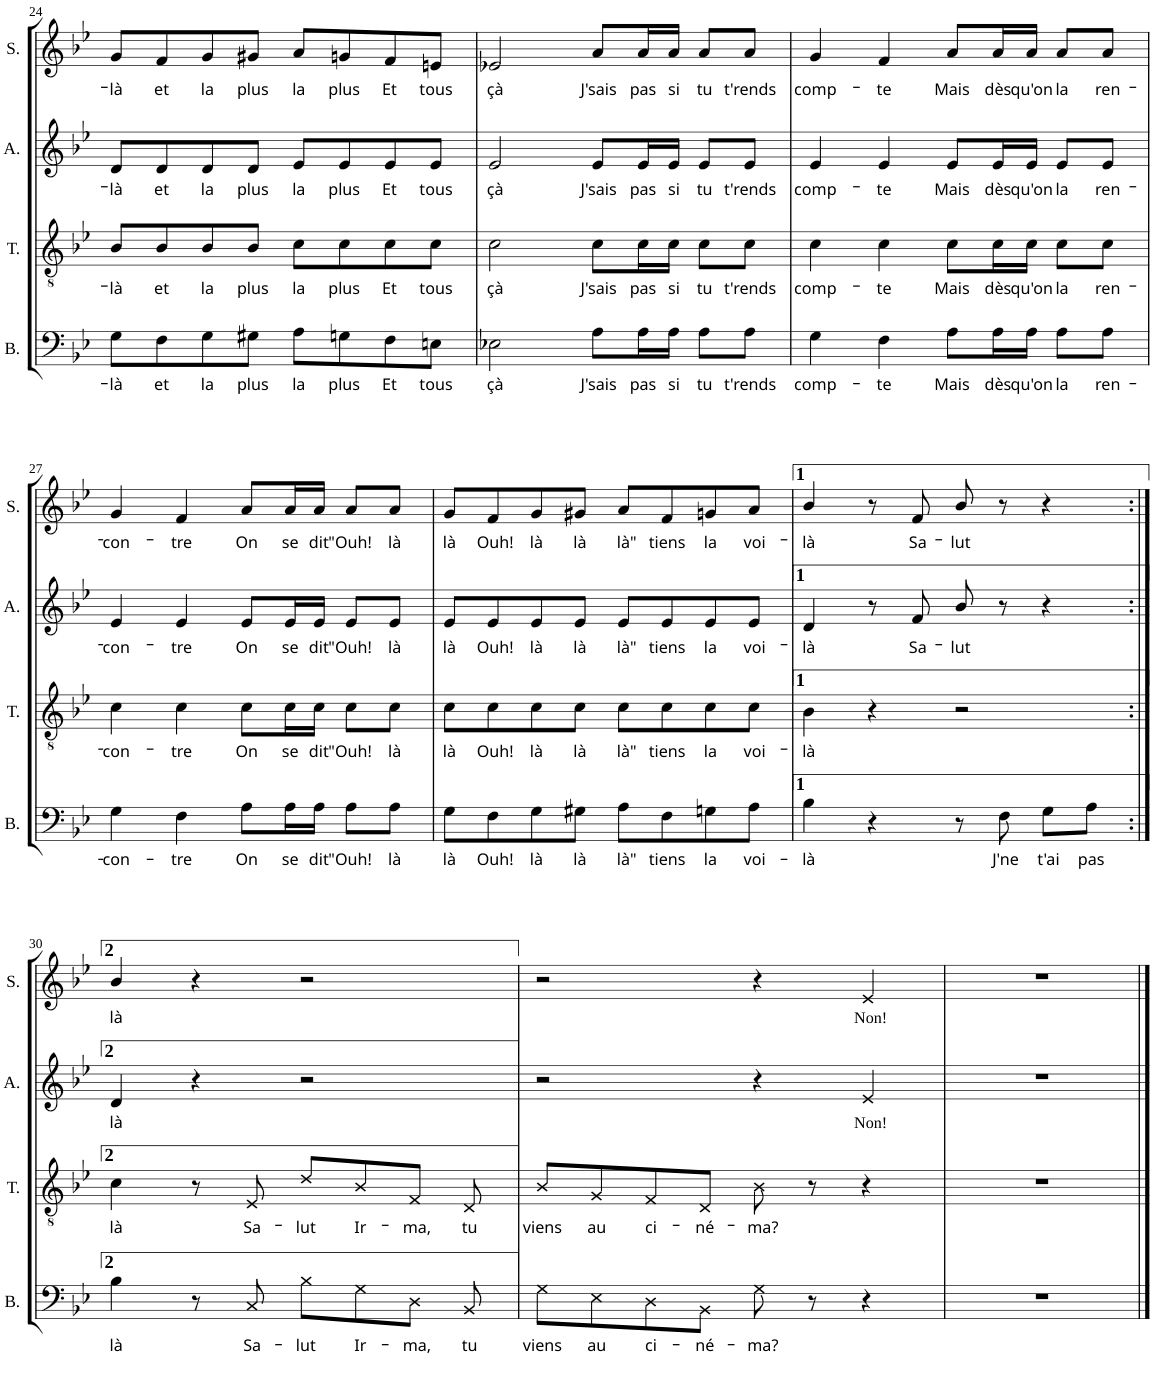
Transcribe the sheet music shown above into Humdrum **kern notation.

**kern	**text	**kern	**text	**kern	**text	**kern	**text
*part4	*part4	*part3	*part3	*part2	*part2	*part1	*part1
*staff4	*staff4	*staff3	*staff3	*staff2	*staff2	*staff1	*staff1
*I"Bass	*	*I"Ténor	*	*I"Alto	*	*I"Soprano	*
*I'B.	*	*I'T.	*	*I'A.	*	*I'S.	*
!!LO:PB:g=z
*clefF4	*	*clefGv2	*	*clefG2	*	*clefG2	*
*k[b-e-]	*	*k[b-e-]	*	*k[b-e-]	*	*k[b-e-]	*
*B-:	*	*B-:	*	*B-:	*	*B-:	*
*M4/4	*	*M4/4	*	*M4/4	*	*M4/4	*
=24	=24	=24	=24	=24	=24	=24	=24
!	!LO:LY:b	!	!LO:LY:b	!	!LO:LY:b	!	!LO:LY:b
8G\L	-là	8B-/L	-là	8d/L	-là	8g/L	-là
!	!LO:LY:b	!	!LO:LY:b	!	!LO:LY:b	!	!LO:LY:b
8F\	et	8B-/	et	8d/	et	8f/	et
!	!LO:LY:b	!	!LO:LY:b	!	!LO:LY:b	!	!LO:LY:b
8G\	la	8B-/	la	8d/	la	8g/	la
!	!LO:LY:b	!	!LO:LY:b	!	!LO:LY:b	!	!LO:LY:b
8G#X\J	plus	8B-/J	plus	8d/J	plus	8g#X/J	plus
!	!LO:LY:b	!	!LO:LY:b	!	!LO:LY:b	!	!LO:LY:b
8A\L	la	8c\L	la	8e-/L	la	8a/L	la
!	!LO:LY:b	!	!LO:LY:b	!	!LO:LY:b	!	!LO:LY:b
8Gn\	plus	8c\	plus	8e-/	plus	8gn/	plus
!	!LO:LY:b	!	!LO:LY:b	!	!LO:LY:b	!	!LO:LY:b
8F\	Et	8c\	Et	8e-/	Et	8f/	Et
!	!LO:LY:b	!	!LO:LY:b	!	!LO:LY:b	!	!LO:LY:b
8En\J	tous	8c\J	tous	8e-/J	tous	8en/J	tous
=25	=25	=25	=25	=25	=25	=25	=25
!	!LO:LY:b	!	!LO:LY:b	!	!LO:LY:b	!	!LO:LY:b
2E-X\	çà	2c\	çà	2e-/	çà	2e-X/	çà
!	!LO:LY:b	!	!LO:LY:b	!	!LO:LY:b	!	!LO:LY:b
8A\L	J'sais	8c\L	J'sais	8e-/L	J'sais	8a/L	J'sais
!	!LO:LY:b	!	!LO:LY:b	!	!LO:LY:b	!	!LO:LY:b
16A\L	pas	16c\L	pas	16e-/L	pas	16a/L	pas
!	!LO:LY:b	!	!LO:LY:b	!	!LO:LY:b	!	!LO:LY:b
16A\JJ	si	16c\JJ	si	16e-/JJ	si	16a/JJ	si
!	!LO:LY:b	!	!LO:LY:b	!	!LO:LY:b	!	!LO:LY:b
8A\L	tu	8c\L	tu	8e-/L	tu	8a/L	tu
!	!LO:LY:b	!	!LO:LY:b	!	!LO:LY:b	!	!LO:LY:b
8A\J	t'rends	8c\J	t'rends	8e-/J	t'rends	8a/J	t'rends
=26	=26	=26	=26	=26	=26	=26	=26
!	!LO:LY:b	!	!LO:LY:b	!	!LO:LY:b	!	!LO:LY:b
4G\	comp-	4c\	comp-	4e-/	comp-	4g/	comp-
!	!LO:LY:b	!	!LO:LY:b	!	!LO:LY:b	!	!LO:LY:b
4F\	-te	4c\	-te	4e-/	-te	4f/	-te
!	!LO:LY:b	!	!LO:LY:b	!	!LO:LY:b	!	!LO:LY:b
8A\L	Mais	8c\L	Mais	8e-/L	Mais	8a/L	Mais
!	!LO:LY:b	!	!LO:LY:b	!	!LO:LY:b	!	!LO:LY:b
16A\L	dès	16c\L	dès	16e-/L	dès	16a/L	dès
!	!LO:LY:b	!	!LO:LY:b	!	!LO:LY:b	!	!LO:LY:b
16A\JJ	qu'on	16c\JJ	qu'on	16e-/JJ	qu'on	16a/JJ	qu'on
!	!LO:LY:b	!	!LO:LY:b	!	!LO:LY:b	!	!LO:LY:b
8A\L	la	8c\L	la	8e-/L	la	8a/L	la
!	!LO:LY:b	!	!LO:LY:b	!	!LO:LY:b	!	!LO:LY:b
8A\J	ren-	8c\J	ren-	8e-/J	ren-	8a/J	ren-
!!LO:LB:g=z
=27	=27	=27	=27	=27	=27	=27	=27
!	!LO:LY:b	!	!LO:LY:b	!	!LO:LY:b	!	!LO:LY:b
4G\	-con-	4c\	-con-	4e-/	-con-	4g/	-con-
!	!LO:LY:b	!	!LO:LY:b	!	!LO:LY:b	!	!LO:LY:b
4F\	-tre	4c\	-tre	4e-/	-tre	4f/	-tre
!	!LO:LY:b	!	!LO:LY:b	!	!LO:LY:b	!	!LO:LY:b
8A\L	On	8c\L	On	8e-/L	On	8a/L	On
!	!LO:LY:b	!	!LO:LY:b	!	!LO:LY:b	!	!LO:LY:b
16A\L	se	16c\L	se	16e-/L	se	16a/L	se
!	!LO:LY:b	!	!LO:LY:b	!	!LO:LY:b	!	!LO:LY:b
16A\JJ	dit	16c\JJ	dit	16e-/JJ	dit	16a/JJ	dit
!	!LO:LY:b	!	!LO:LY:b	!	!LO:LY:b	!	!LO:LY:b
8A\L	"Ouh!	8c\L	"Ouh!	8e-/L	"Ouh!	8a/L	"Ouh!
!	!LO:LY:b	!	!LO:LY:b	!	!LO:LY:b	!	!LO:LY:b
8A\J	là	8c\J	là	8e-/J	là	8a/J	là
=28	=28	=28	=28	=28	=28	=28	=28
!	!LO:LY:b	!	!LO:LY:b	!	!LO:LY:b	!	!LO:LY:b
8G\L	là	8c\L	là	8e-/L	là	8g/L	là
!	!LO:LY:b	!	!LO:LY:b	!	!LO:LY:b	!	!LO:LY:b
8F\	Ouh!	8c\	Ouh!	8e-/	Ouh!	8f/	Ouh!
!	!LO:LY:b	!	!LO:LY:b	!	!LO:LY:b	!	!LO:LY:b
8G\	là	8c\	là	8e-/	là	8g/	là
!	!LO:LY:b	!	!LO:LY:b	!	!LO:LY:b	!	!LO:LY:b
8G#X\J	là	8c\J	là	8e-/J	là	8g#X/J	là
!	!LO:LY:b	!	!LO:LY:b	!	!LO:LY:b	!	!LO:LY:b
8A\L	là"	8c\L	là"	8e-/L	là"	8a/L	là"
!	!LO:LY:b	!	!LO:LY:b	!	!LO:LY:b	!	!LO:LY:b
8F\	tiens	8c\	tiens	8e-/	tiens	8f/	tiens
!	!LO:LY:b	!	!LO:LY:b	!	!LO:LY:b	!	!LO:LY:b
8Gn\	la	8c\	la	8e-/	la	8gn/	la
!	!LO:LY:b	!	!LO:LY:b	!	!LO:LY:b	!	!LO:LY:b
8A\J	voi-	8c\J	voi-	8e-/J	voi-	8a/J	voi-
=29	=29	=29	=29	=29	=29	=29	=29
!	!LO:LY:b	!	!LO:LY:b	!	!LO:LY:b	!	!LO:LY:b
4B-\	-là	4B-\	-là	4d/	-là	4b-/	-là
4r	.	4r	.	8r	.	8r	.
!	!	!	!	!	!LO:LY:b	!	!LO:LY:b
.	.	.	.	8f/	Sa-	8f/	Sa-
!	!	!	!	!	!LO:LY:b	!	!LO:LY:b
8r	.	2r	.	8b-/	-lut	8b-/	-lut
!	!LO:LY:b	!	!	!	!	!	!
8F\	J'ne	.	.	8r	.	8r	.
!	!LO:LY:b	!	!	!	!	!	!
8G\L	t'ai	.	.	4r	.	4r	.
!	!LO:LY:b	!	!	!	!	!	!
8A\J	pas	.	.	.	.	.	.
!!LO:LB:g=z
=30:|!	=30:|!	=30:|!	=30:|!	=30:|!	=30:|!	=30:|!	=30:|!
!	!LO:LY:b	!	!LO:LY:b	!	!LO:LY:b	!	!LO:LY:b
4B-\	là	4c\	là	4d/	là	4b-/	là
8r	.	8r	.	4r	.	4r	.
!	!LO:LY:b	!	!LO:LY:b	!	!	!	!
8C/	Sa-	8E-/	Sa-	.	.	.	.
!	!LO:LY:b	!	!LO:LY:b	!	!	!	!
8B-\L	-lut	8d/L	-lut	2r	.	2r	.
!	!LO:LY:b	!	!LO:LY:b	!	!	!	!
8G\	Ir-	8B-/	Ir-	.	.	.	.
!	!LO:LY:b	!	!LO:LY:b	!	!	!	!
8D\J	-ma,	8F/J	-ma,	.	.	.	.
!	!LO:LY:b	!	!LO:LY:b	!	!	!	!
8BB-/	tu	8D/	tu	.	.	.	.
=31	=31	=31	=31	=31	=31	=31	=31
!	!LO:LY:b	!	!LO:LY:b	!	!	!	!
8G\L	viens	8B-/L	viens	2r	.	2r	.
!	!LO:LY:b	!	!LO:LY:b	!	!	!	!
8E-\	au	8G/	au	.	.	.	.
!	!LO:LY:b	!	!LO:LY:b	!	!	!	!
8D\	ci-	8F/	ci-	.	.	.	.
!	!LO:LY:b	!	!LO:LY:b	!	!	!	!
8BB-\J	-né-	8D/J	-né-	.	.	.	.
!	!LO:LY:b	!	!LO:LY:b	!	!	!	!
8G\	-ma?	8B-\	-ma?	4r	.	4r	.
8r	.	8r	.	.	.	.	.
!	!	!	!	!	!LO:LY:b	!	!LO:LY:b
4r	.	4r	.	4e-/	Non!	4e-/	Non!
=32	=32	=32	=32	=32	=32	=32	=32
1r	.	1r	.	1r	.	1r	.
==	==	==	==	==	==	==	==
*-	*-	*-	*-	*-	*-	*-	*-
